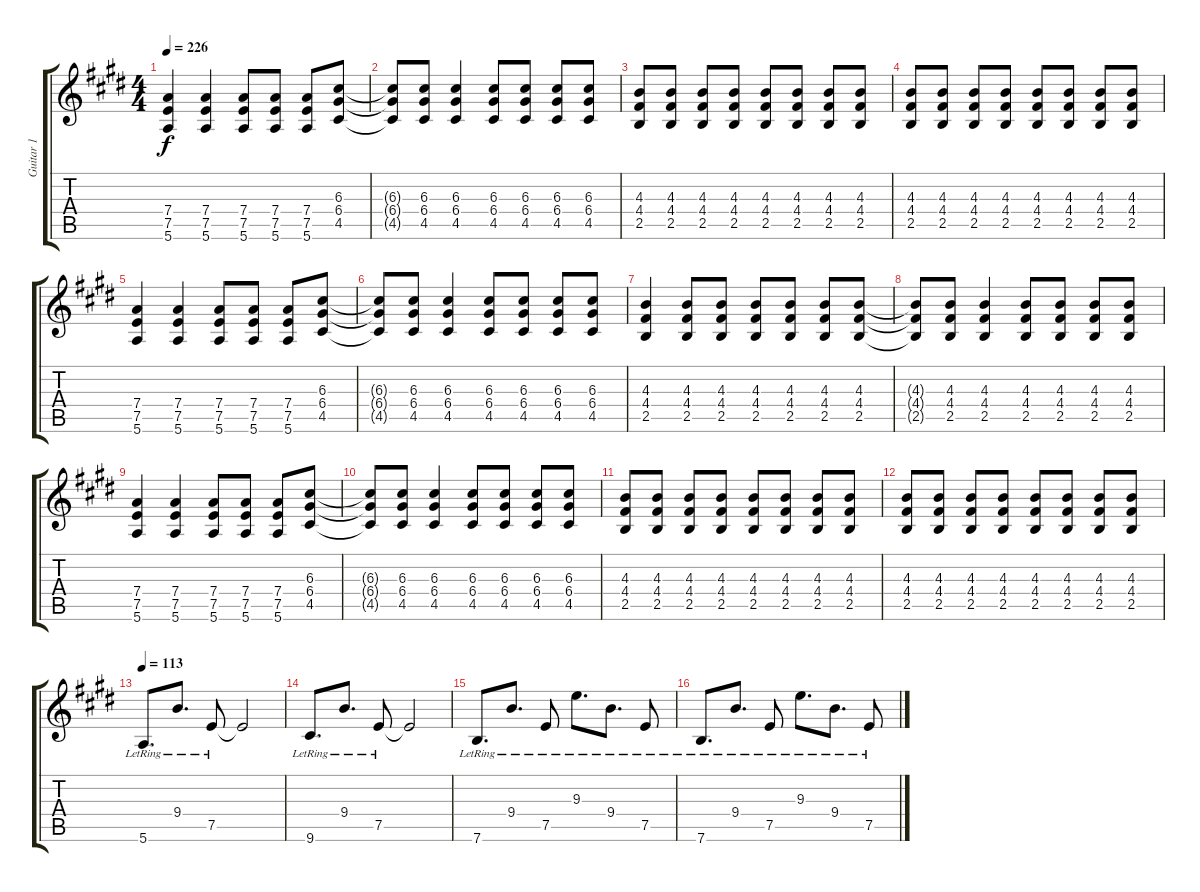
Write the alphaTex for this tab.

\track ("Guitar 1" "Guitar 1") {instrument distortionguitar}
\staff {score tabs}
\tuning (E4 B3 G3 D3 A2 E2) {hide}
\ts (4 4)
\tempo 226
\clef g2
\ks e
(7.4 7.5 5.6).4{dy f} (7.4 7.5 5.6).4 (7.4 7.5 5.6).8 (7.4 7.5 5.6).8 (7.4 7.5 5.6).8 (6.3 6.4 4.5).8 |
(6.3{t} 6.4{t} 4.5{t}).8 (6.3 6.4 4.5).8 (6.3 6.4 4.5).4 (6.3 6.4 4.5).8 (6.3 6.4 4.5).8 (6.3 6.4 4.5).8 (6.3 6.4 4.5).8 |
(4.3 4.4 2.5).8 (4.3 4.4 2.5).8 (4.3 4.4 2.5).8 (4.3 4.4 2.5).8 (4.3 4.4 2.5).8 (4.3 4.4 2.5).8 (4.3 4.4 2.5).8 (4.3 4.4 2.5).8 |
(4.3 4.4 2.5).8 (4.3 4.4 2.5).8 (4.3 4.4 2.5).8 (4.3 4.4 2.5).8 (4.3 4.4 2.5).8 (4.3 4.4 2.5).8 (4.3 4.4 2.5).8 (4.3 4.4 2.5).8 |
(7.4 7.5 5.6).4 (7.4 7.5 5.6).4 (7.4 7.5 5.6).8 (7.4 7.5 5.6).8 (7.4 7.5 5.6).8 (6.3 6.4 4.5).8 |
(6.3{t} 6.4{t} 4.5{t}).8 (6.3 6.4 4.5).8 (6.3 6.4 4.5).4 (6.3 6.4 4.5).8 (6.3 6.4 4.5).8 (6.3 6.4 4.5).8 (6.3 6.4 4.5).8 |
(4.3 4.4 2.5).4 (4.3 4.4 2.5).8 (4.3 4.4 2.5).8 (4.3 4.4 2.5).8 (4.3 4.4 2.5).8 (4.3 4.4 2.5).8 (4.3 4.4 2.5).8 |
(4.3{t} 4.4{t} 2.5{t}).8 (4.3 4.4 2.5).8 (4.3 4.4 2.5).4 (4.3 4.4 2.5).8 (4.3 4.4 2.5).8 (4.3 4.4 2.5).8 (4.3 4.4 2.5).8 |
(7.4 7.5 5.6).4 (7.4 7.5 5.6).4 (7.4 7.5 5.6).8 (7.4 7.5 5.6).8 (7.4 7.5 5.6).8 (6.3 6.4 4.5).8 |
(6.3{t} 6.4{t} 4.5{t}).8 (6.3 6.4 4.5).8 (6.3 6.4 4.5).4 (6.3 6.4 4.5).8 (6.3 6.4 4.5).8 (6.3 6.4 4.5).8 (6.3 6.4 4.5).8 |
(4.3 4.4 2.5).8 (4.3 4.4 2.5).8 (4.3 4.4 2.5).8 (4.3 4.4 2.5).8 (4.3 4.4 2.5).8 (4.3 4.4 2.5).8 (4.3 4.4 2.5).8 (4.3 4.4 2.5).8 |
(4.3 4.4 2.5).8 (4.3 4.4 2.5).8 (4.3 4.4 2.5).8 (4.3 4.4 2.5).8 (4.3 4.4 2.5).8 (4.3 4.4 2.5).8 (4.3 4.4 2.5).8 (4.3 4.4 2.5).8 |
\tempo 113
5.6{lr}.8{d instrument electricguitarjazz} 9.4{lr}.8{d} 7.5{lr}.8 7.5{t}.2 |
9.6{lr}.8{d} 9.4{lr}.8{d} 7.5{lr}.8 7.5{t}.2 |
7.6{lr}.8{d} 9.4{lr}.8{d} 7.5{lr}.8 9.3{lr}.8{d} 9.4{lr}.8{d} 7.5{lr}.8 |
7.6{lr}.8{d} 9.4{lr}.8{d} 7.5{lr}.8 9.3{lr}.8{d} 9.4{lr}.8{d} 7.5{lr}.8
